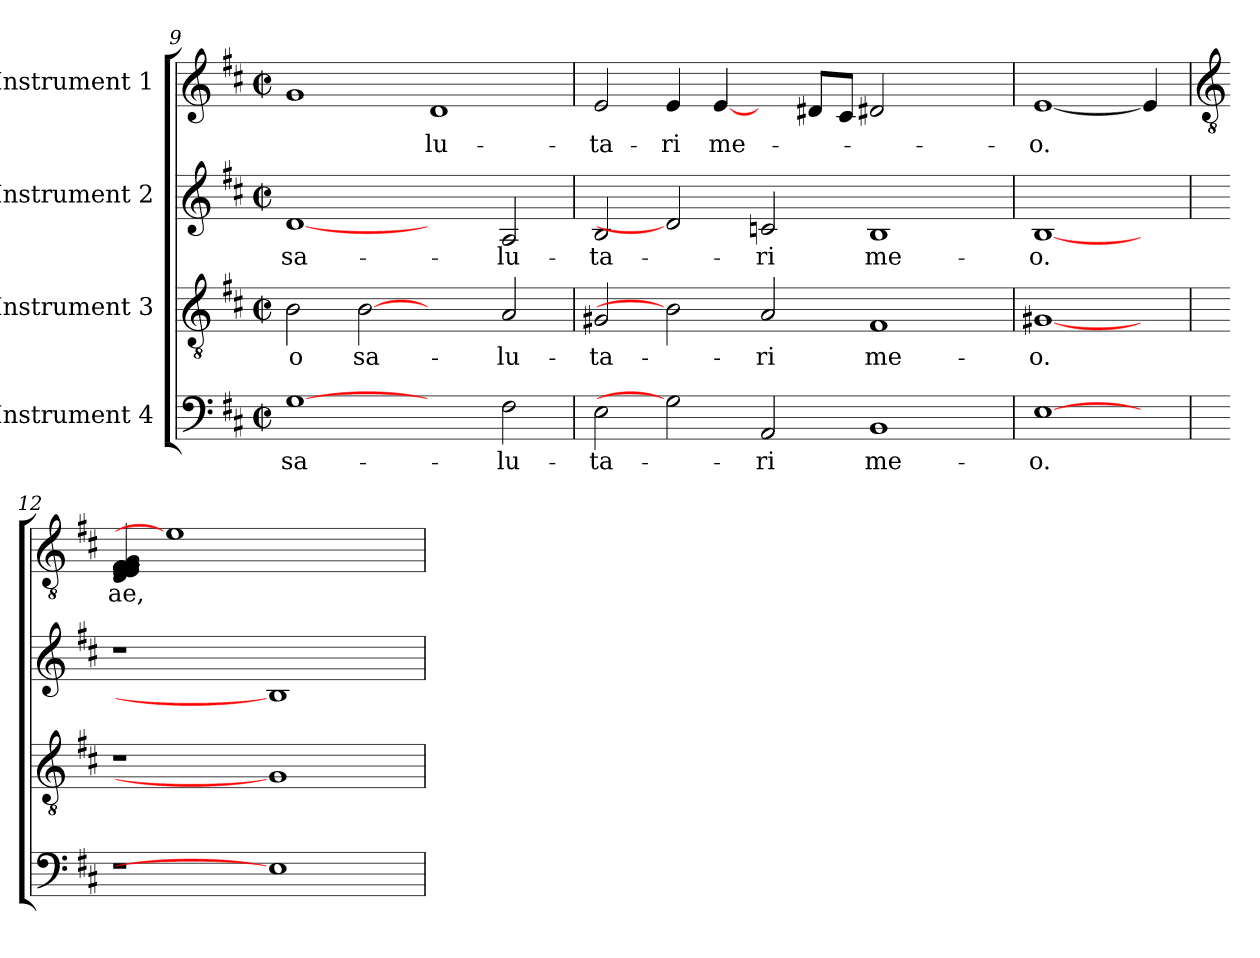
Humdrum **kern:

**kern	**text	**kern	**text	**kern	**text	**kern	**text
*part4	*part4	*part3	*part3	*part2	*part2	*part1	*part1
*staff4	*staff4	*staff3	*staff3	*staff2	*staff2	*staff1	*staff1
*I"Instrument 4	*	*I"Instrument 3	*	*I"Instrument 2	*	*I"Instrument 1	*
*clefF4	*	*clefGv2	*	*clefG2	*	*clefG2	*
*k[f#c#]	*	*k[f#c#]	*	*k[f#c#]	*	*k[f#c#]	*
*D:	*	*D:	*	*D:	*	*D:	*
*M2/2	*	*M2/2	*	*M2/2	*	*M2/2	*
*met(c|)	*	*met(c|)	*	*met(c|)	*	*met(c|)	*
=9	=9	=9	=9	=9	=9	=9	=9
!	!LO:LY:b:cj	!	!LO:LY:b:cj	!	!LO:LY:b:cj	!	!
[1G	sa-	2B\	-o	[1d	sa-	1g	.
!	!	!	!LO:LY:b:cj	!	!	!	!
.	.	[2B	sa-	.	.	.	.
!	!	!	!	!	!	!	!LO:LY:b:cj
2ryy	.	2ryy	.	2ryy	.	1d	-lu-
!	!LO:LY:b:cj	!	!LO:LY:b:cj	!	!LO:LY:b:cj	!	!
2F#\	-lu-	2A/	-lu-	2A/	-lu-	.	.
=10	=10	=10	=10	=10	=10	=10	=10
!	!LO:LY:b:cj	!	!LO:LY:b:cj	!	!LO:LY:b:cj	!	!LO:LY:b:cj
2E\	-ta-	2G#X/	-ta-	2B/	-ta-	2e/	-ta-
!	!	!	!	!	!	!	!LO:LY:b:cj
2G]	.	2B]	.	2d]	.	4e/	-ri
!	!	!	!	!	!	!	!LO:LY:b:cj
.	.	.	.	.	.	[4e/	me-
!	!LO:LY:b:cj	!	!LO:LY:b:cj	!	!LO:LY:b:cj	!	!
2AA/	-ri	2A/	-ri	2cn/	-ri	4ryy	.
.	.	.	.	.	.	8d#/L	.
.	.	.	.	.	.	8c#/J	.
!	!LO:LY:b:cj	!	!LO:LY:b:cj	!	!LO:LY:b:cj	!	!
1BB	me-	1F#	me-	1B	me-	2d#X/	.
.	.	.	.	.	.	2ryy	.
=11	=11	=11	=11	=11	=11	=11	=11
!	!LO:LY:b:cj	!	!LO:LY:b:cj	!	!LO:LY:b:cj	!	!LO:LY:b:cj
[1E	-o.	[1G#X	-o.	[1B	-o.	[1e	-o.
4ryy	.	4ryy	.	4ryy	.	4e/]	.
!!LO:PB:g=z
=12	=12	=12	=12	=12	=12	=12	=12
*	*	*	*	*	*	*clefGv2	*
!	!	!	!	!	!	!	!LO:LY:b:cj
1r	.	1r	.	1r	.	4D/ 4E/ 4F#/ 4F#/ 4F#/ 4F#/ 4F#/ 4F#/ 4F#/ 4F#/ 4F#/ 4F#/ 4G/ 4F#/ 4E/ 4F#/	-ae,
.	.	.	.	.	.	1e]	.
1E]	.	1G#]	.	1B]	.	.	.
.	.	.	.	.	.	2.ryy	.
=	=	=	=	=	=	=	=
*-	*-	*-	*-	*-	*-	*-	*-
